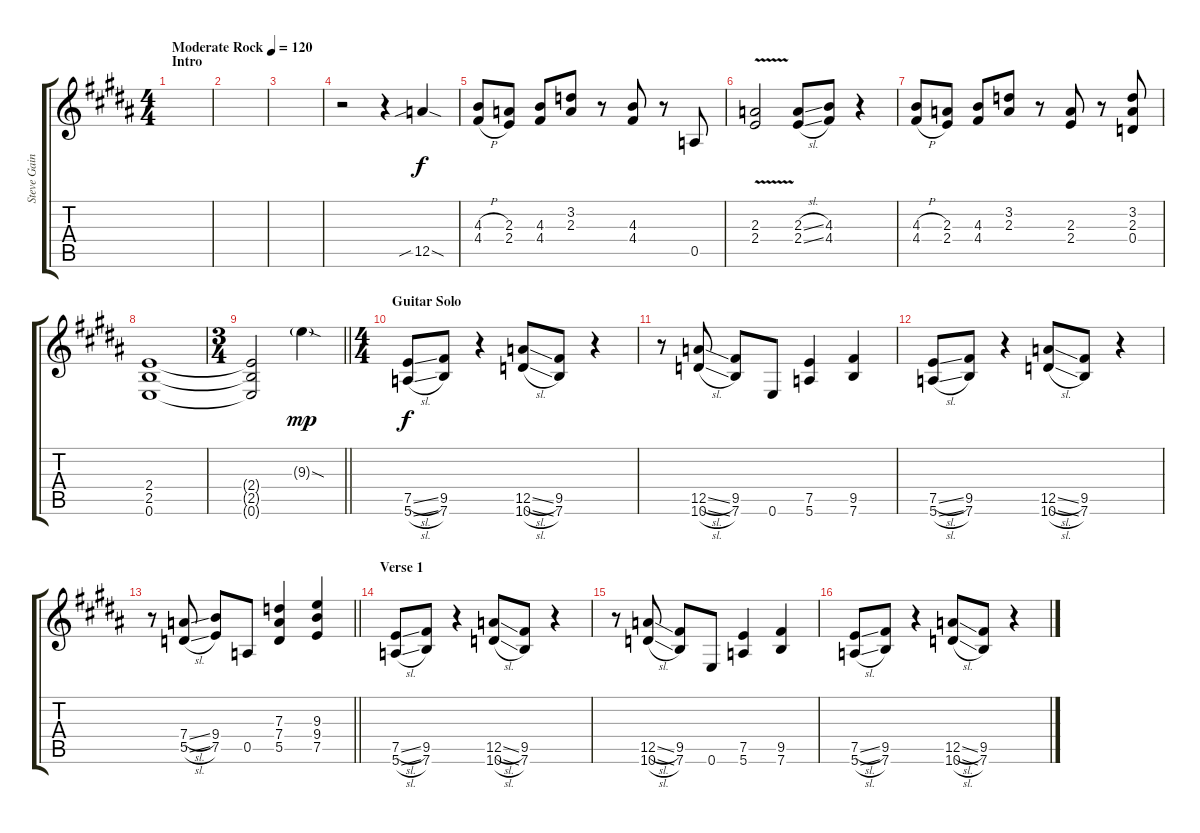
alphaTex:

\track ("Steve Gaines - Rhythm Guitar" "Steve Gain") {instrument electricguitarclean}
\staff {score tabs}
\tuning (E4 B3 G3 D3 A2 E2) {hide}
\ts (4 4)
\section ("" "Intro")
\tempo (120 "Moderate Rock")
\clef g2
\ks b
|
|
|
r.2 r.4 12.5{sib sod}.4 |
(4.3{h} 4.4{h}).8 (2.3 2.4).8 (4.3 4.4).8 (3.2 2.3).8 r.8 (4.3 4.4).8 r.8 0.5.8 |
(2.3{v} 2.4{v}).2 (2.3{sl} 2.4{sl}).8 (4.3 4.4).8 r.4 |
(4.3{h} 4.4{h}).8 (2.3 2.4).8 (4.3 4.4).8 (3.2 2.3).8 r.8 (2.3 2.4).8 r.8 (3.2 2.3 0.4).8 |
(2.4 2.5 0.6).1 |
\ts (3 4)
\barLineRight lightlight
(2.4{t} 2.5{t} 0.6{t}).2 9.3{sod g}.4{dy mp} |
\ts (4 4)
\section ("" "Guitar Solo")
(7.5{sl} 5.6{sl}).8{dy f} (9.5 7.6).8 r.4 (12.5{sl} 10.6{sl}).8 (9.5 7.6).8 r.4 |
r.8 (12.5{sl} 10.6{sl}).8 (9.5 7.6).8 0.6.8 (7.5 5.6).4 (9.5 7.6).4 |
(7.5{sl} 5.6{sl}).8 (9.5 7.6).8 r.4 (12.5{sl} 10.6{sl}).8 (9.5 7.6).8 r.4 |
\barLineRight lightlight
r.8 (7.4{sl} 5.5{sl}).8 (9.4 7.5).8 0.5.8 (7.3 7.4 5.5).4 (9.3 9.4 7.5).4 |
\section ("" "Verse 1")
(7.5{sl} 5.6{sl}).8 (9.5 7.6).8 r.4 (12.5{sl} 10.6{sl}).8 (9.5 7.6).8 r.4 |
r.8 (12.5{sl} 10.6{sl}).8 (9.5 7.6).8 0.6.8 (7.5 5.6).4 (9.5 7.6).4 |
(7.5{sl} 5.6{sl}).8 (9.5 7.6).8 r.4 (12.5{sl} 10.6{sl}).8 (9.5 7.6).8 r.4
